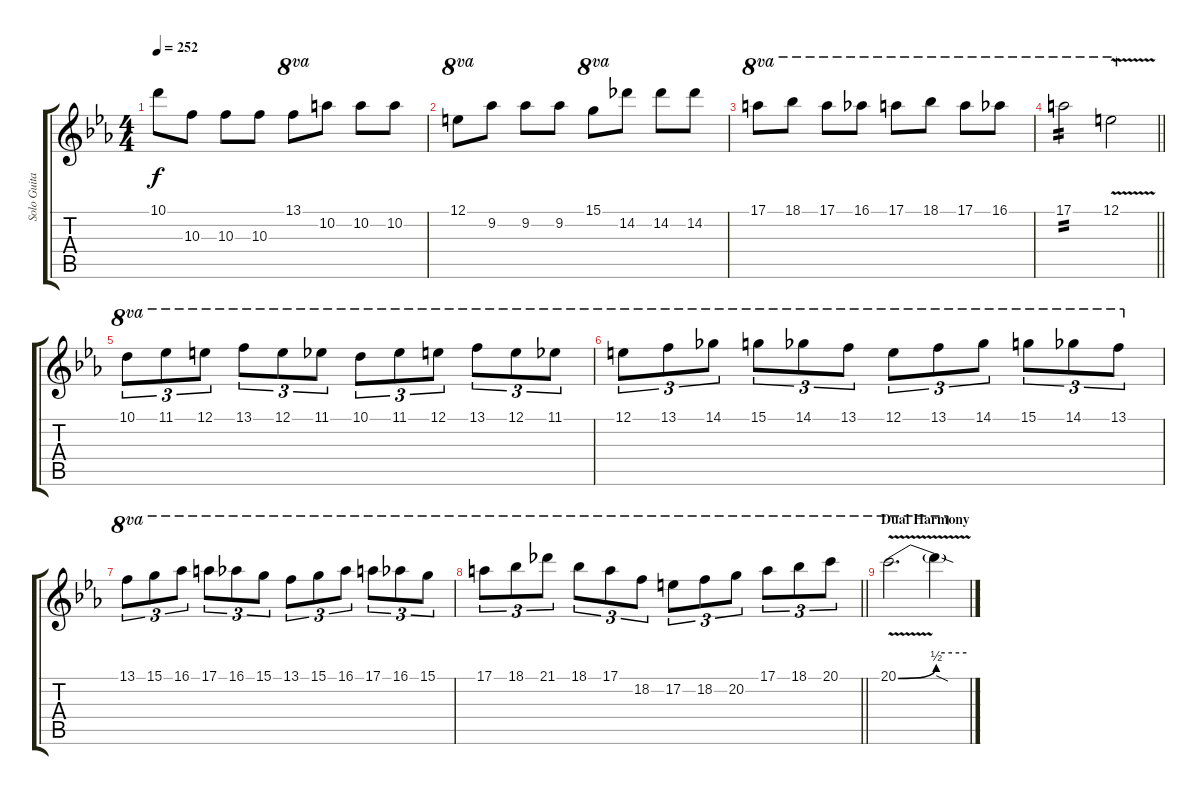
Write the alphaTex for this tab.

\track ("Solo Guitar 1" "Solo Guita") {instrument distortionguitar}
\staff {score tabs}
\tuning (E4 B3 G3 D3 A2 D2) {hide}
\ts (4 4)
\tempo 252
\clef g2
\ks eb
10.1.8{dy f} 10.3.8 10.3.8 10.3.8 13.1.8{ot 8va} 10.2.8 10.2.8 10.2.8 |
12.1.8{ot 8va} 9.2.8 9.2.8 9.2.8 15.1.8{ot 8va} 14.2.8 14.2.8 14.2.8 |
17.1.8{ot 8va} 18.1.8{ot 8va} 17.1.8{ot 8va} 16.1.8{ot 8va} 17.1.8{ot 8va} 18.1.8{ot 8va} 17.1.8{ot 8va} 16.1.8{ot 8va} |
\barLineRight lightlight
17.1.2{ot 8va tp 2} 12.1{v}.2{ot 8va} |
10.1.8{tu (3 2) ot 8va} 11.1.8{tu (3 2) ot 8va} 12.1.8{tu (3 2) ot 8va} 13.1.8{tu (3 2) ot 8va} 12.1.8{tu (3 2) ot 8va} 11.1.8{tu (3 2) ot 8va} 10.1.8{tu (3 2) ot 8va} 11.1.8{tu (3 2) ot 8va} 12.1.8{tu (3 2) ot 8va} 13.1.8{tu (3 2) ot 8va} 12.1.8{tu (3 2) ot 8va} 11.1.8{tu (3 2) ot 8va} |
12.1.8{tu (3 2) ot 8va} 13.1.8{tu (3 2) ot 8va} 14.1.8{tu (3 2) ot 8va} 15.1.8{tu (3 2) ot 8va} 14.1.8{tu (3 2) ot 8va} 13.1.8{tu (3 2) ot 8va} 12.1.8{tu (3 2) ot 8va} 13.1.8{tu (3 2) ot 8va} 14.1.8{tu (3 2) ot 8va} 15.1.8{tu (3 2) ot 8va} 14.1.8{tu (3 2) ot 8va} 13.1.8{tu (3 2) ot 8va} |
13.1.8{tu (3 2) ot 8va} 15.1.8{tu (3 2) ot 8va} 16.1.8{tu (3 2) ot 8va} 17.1.8{tu (3 2) ot 8va} 16.1.8{tu (3 2) ot 8va} 15.1.8{tu (3 2) ot 8va} 13.1.8{tu (3 2) ot 8va} 15.1.8{tu (3 2) ot 8va} 16.1.8{tu (3 2) ot 8va} 17.1.8{tu (3 2) ot 8va} 16.1.8{tu (3 2) ot 8va} 15.1.8{tu (3 2) ot 8va} |
\barLineRight lightlight
17.1.8{tu (3 2) ot 8va} 18.1.8{tu (3 2) ot 8va} 21.1.8{tu (3 2) ot 8va} 18.1.8{tu (3 2) ot 8va} 17.1.8{tu (3 2) ot 8va} 18.2.8{tu (3 2) ot 8va} 17.2.8{tu (3 2) ot 8va} 18.2.8{tu (3 2) ot 8va} 20.2.8{tu (3 2) ot 8va} 17.1.8{tu (3 2) ot 8va} 18.1.8{tu (3 2) ot 8va} 20.1.8{tu (3 2) ot 8va} |
\section ("" "Dual Harmony")
20.1{be (bend 0 0 60 2) v}.2{d ot 8va instrument overdrivenguitar} 20.1{be (hold 0 4 60 4) sod t}.4{ot 8va}
